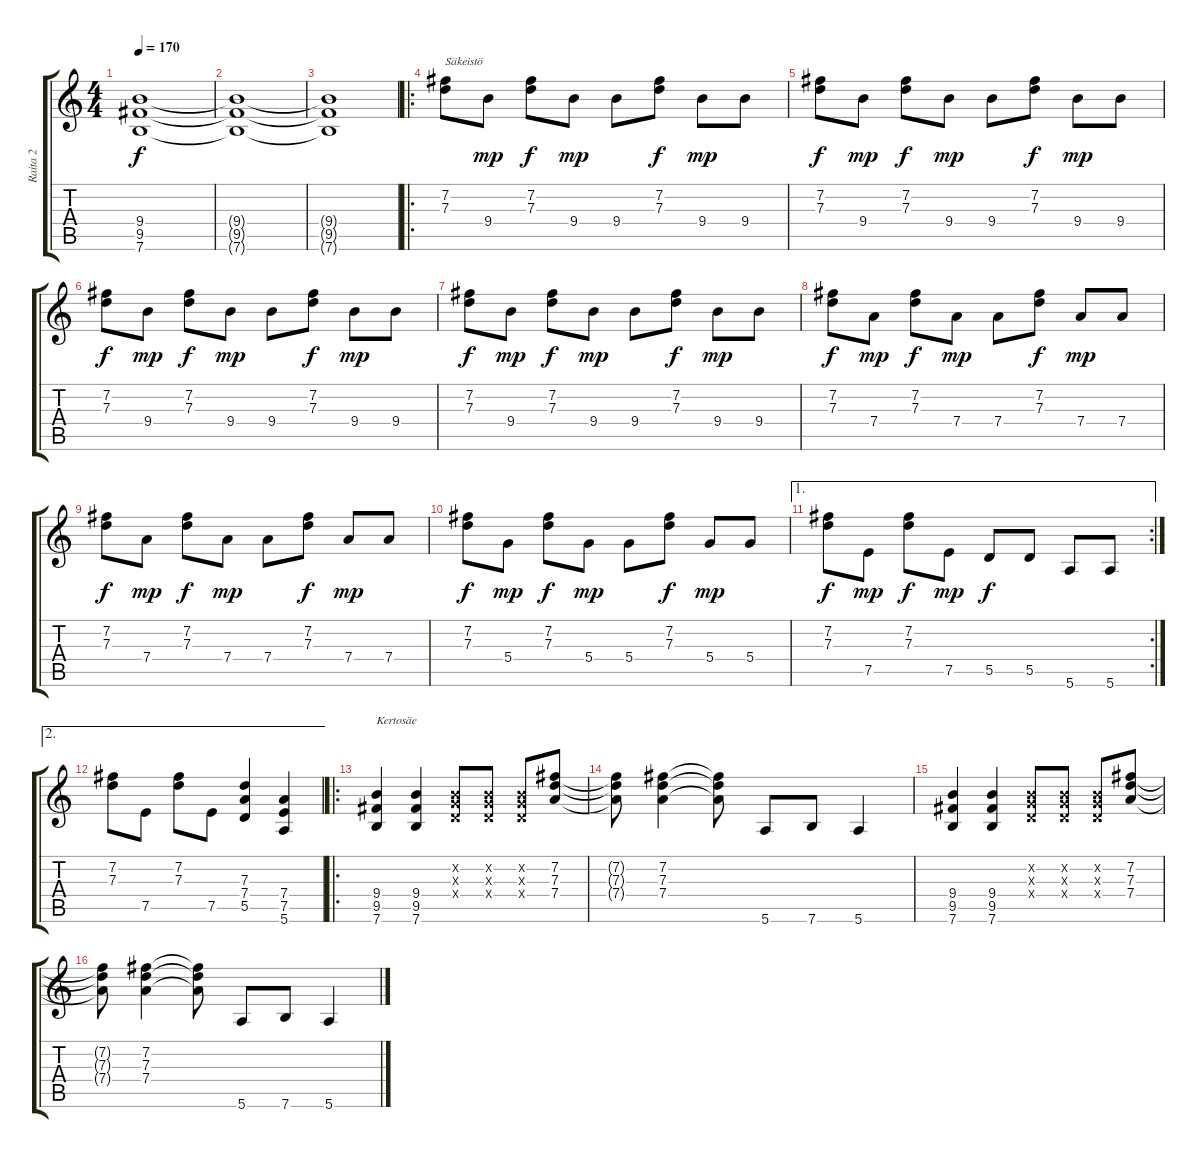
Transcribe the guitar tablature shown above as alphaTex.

\track ("Raita 2" "Raita 2") {instrument distortionguitar}
\staff {score tabs}
\tuning (E4 B3 G3 D3 A2 E2) {hide}
\ts (4 4)
\tempo 170
\clef g2
\ks c
(9.4{t} 9.5{t} 7.6{t}).1{dy f} |
(9.4{t} 9.5{t} 7.6{t}).1 |
(9.4{t} 9.5{t} 7.6{t}).1 |
\ro
(7.2 7.3).8{txt "Säkeistö" volume 10} 9.4.8{dy mp} (7.2 7.3).8{dy f} 9.4.8{dy mp} 9.4.8 (7.2 7.3).8{dy f} 9.4.8{dy mp} 9.4.8 |
(7.2 7.3).8{dy f} 9.4.8{dy mp} (7.2 7.3).8{dy f} 9.4.8{dy mp} 9.4.8 (7.2 7.3).8{dy f} 9.4.8{dy mp} 9.4.8 |
(7.2 7.3).8{dy f} 9.4.8{dy mp} (7.2 7.3).8{dy f} 9.4.8{dy mp} 9.4.8 (7.2 7.3).8{dy f} 9.4.8{dy mp} 9.4.8 |
(7.2 7.3).8{dy f} 9.4.8{dy mp} (7.2 7.3).8{dy f} 9.4.8{dy mp} 9.4.8 (7.2 7.3).8{dy f} 9.4.8{dy mp} 9.4.8 |
(7.2 7.3).8{dy f} 7.4.8{dy mp} (7.2 7.3).8{dy f} 7.4.8{dy mp} 7.4.8 (7.2 7.3).8{dy f} 7.4.8{dy mp} 7.4.8 |
(7.2 7.3).8{dy f} 7.4.8{dy mp} (7.2 7.3).8{dy f} 7.4.8{dy mp} 7.4.8 (7.2 7.3).8{dy f} 7.4.8{dy mp} 7.4.8 |
(7.2 7.3).8{dy f} 5.4.8{dy mp} (7.2 7.3).8{dy f} 5.4.8{dy mp} 5.4.8 (7.2 7.3).8{dy f} 5.4.8{dy mp} 5.4.8 |
\ae 1
\rc 2
(7.2 7.3).8{dy f} 7.5.8{dy mp} (7.2 7.3).8{dy f} 7.5.8{dy mp} 5.5.8{dy f} 5.5.8 5.6.8 5.6.8 |
\ae 2
(7.2 7.3).8 7.5.8 (7.2 7.3).8 7.5.8 (7.3 7.4 5.5).4 (7.4 7.5 5.6).4 |
\ro
(9.4 9.5 7.6).4{txt "Kertosäe" volume 16} (9.4 9.5 7.6).4 (0.2{x} 0.3{x} 0.4{x}).8 (0.2{x} 0.3{x} 0.4{x}).8 (0.2{x} 0.3{x} 0.4{x}).8 (7.2 7.3 7.4).8 |
(7.2{t} 7.3{t} 7.4{t}).8 (7.2 7.3 7.4).4 (7.2{t} 7.3{t} 7.4{t}).8 5.6.8 7.6.8 5.6.4 |
(9.4 9.5 7.6).4 (9.4 9.5 7.6).4 (0.2{x} 0.3{x} 0.4{x}).8 (0.2{x} 0.3{x} 0.4{x}).8 (0.2{x} 0.3{x} 0.4{x}).8 (7.2 7.3 7.4).8 |
(7.2{t} 7.3{t} 7.4{t}).8 (7.2 7.3 7.4).4 (7.2{t} 7.3{t} 7.4{t}).8 5.6.8 7.6.8 5.6.4
